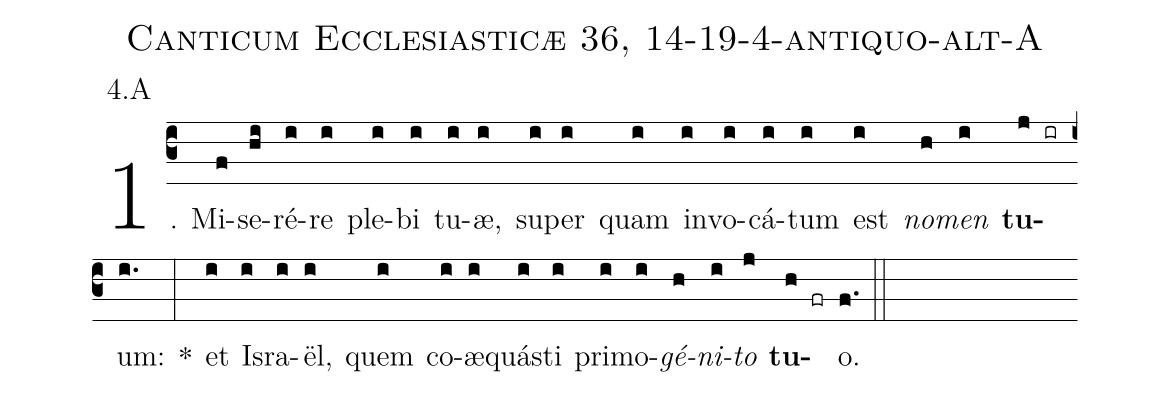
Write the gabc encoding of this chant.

name: Canticum Ecclesiasticæ 36, 14-19-4-antiquo-alt-A;
annotation: 4.A;
%%
(c3)1. Mi(f)se(hi)ré(i)re(i) ple(i)bi(i) tu(i)æ,(i) su(i)per(i) quam(i) in(i)vo(i)cá(i)tum(i) est(i) <i>no</i>(h)<i>men</i>(i) <b>tu</b>(j ir)um:(i.) *(:) et(i) Is(i)ra(i)ël,(i) quem(i) co(i)æ(i)quás(i)ti(i) pri(i)mo(i)<i>gé</i>(h)<i>ni</i>(i)<i>to</i>(j) <b>tu</b>(h fr)o.(f.) (::)
